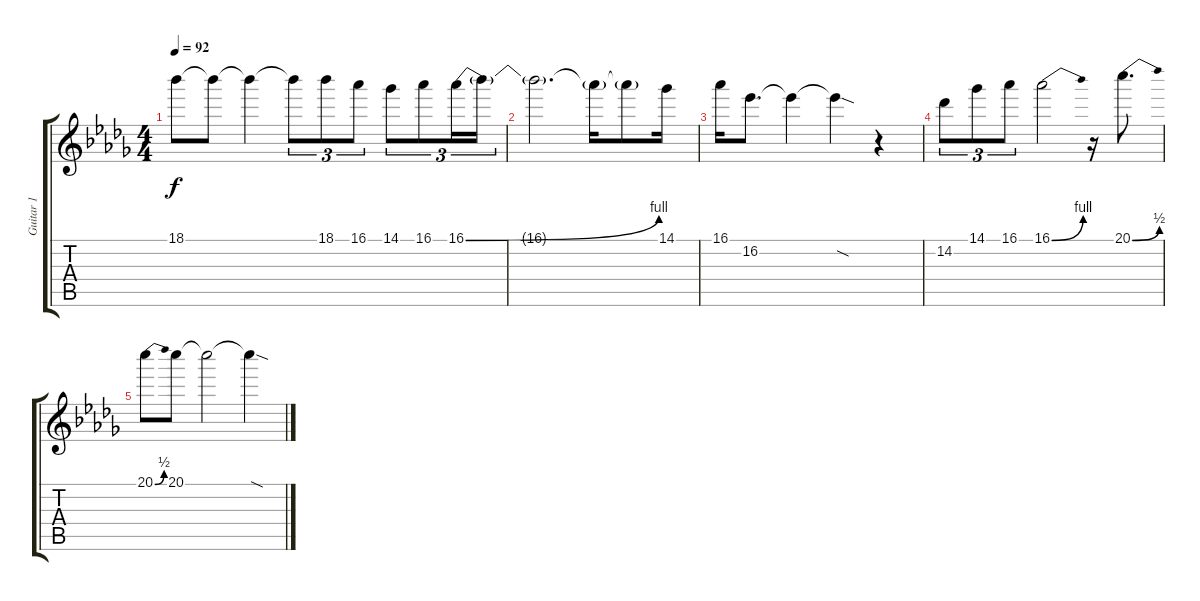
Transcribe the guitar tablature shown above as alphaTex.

\track ("Guitar 1" "Guitar 1") {instrument overdrivenguitar}
\staff {score tabs}
\tuning (E4 B3 G3 D3 A2 E2) {hide}
\ts (4 4)
\tempo 92
\clef g2
\ks db
18.1{t}.8{dy f} 18.1{t}.8 18.1{t}.4 18.1{t}.8{tu (3 2)} 18.1.8{tu (3 2)} 16.1.8{tu (3 2)} 14.1.8{tu (3 2)} 16.1.8{tu (3 2)} 16.1{be (bend 0 0 60 4)}.16{tu (3 2)} 16.1{t}.16{tu (3 2)} |
16.1{t}.2{d} 16.1{t}.16 16.1{t}.8 14.1.16 |
16.1.16 16.2.8{d} 16.2{t}.4 16.2{sod t}.4 r.4 |
14.2.8{tu (3 2)} 14.1.8{tu (3 2)} 16.1.8{tu (3 2)} 16.1{be (bend 0 0 60 4)}.2 r.16 20.1{be (bend 0 0 60 2)}.8{d} |
20.1{be (bend 0 0 60 2)}.8 20.1.8 20.1{t}.2 20.1{sod t}.4
